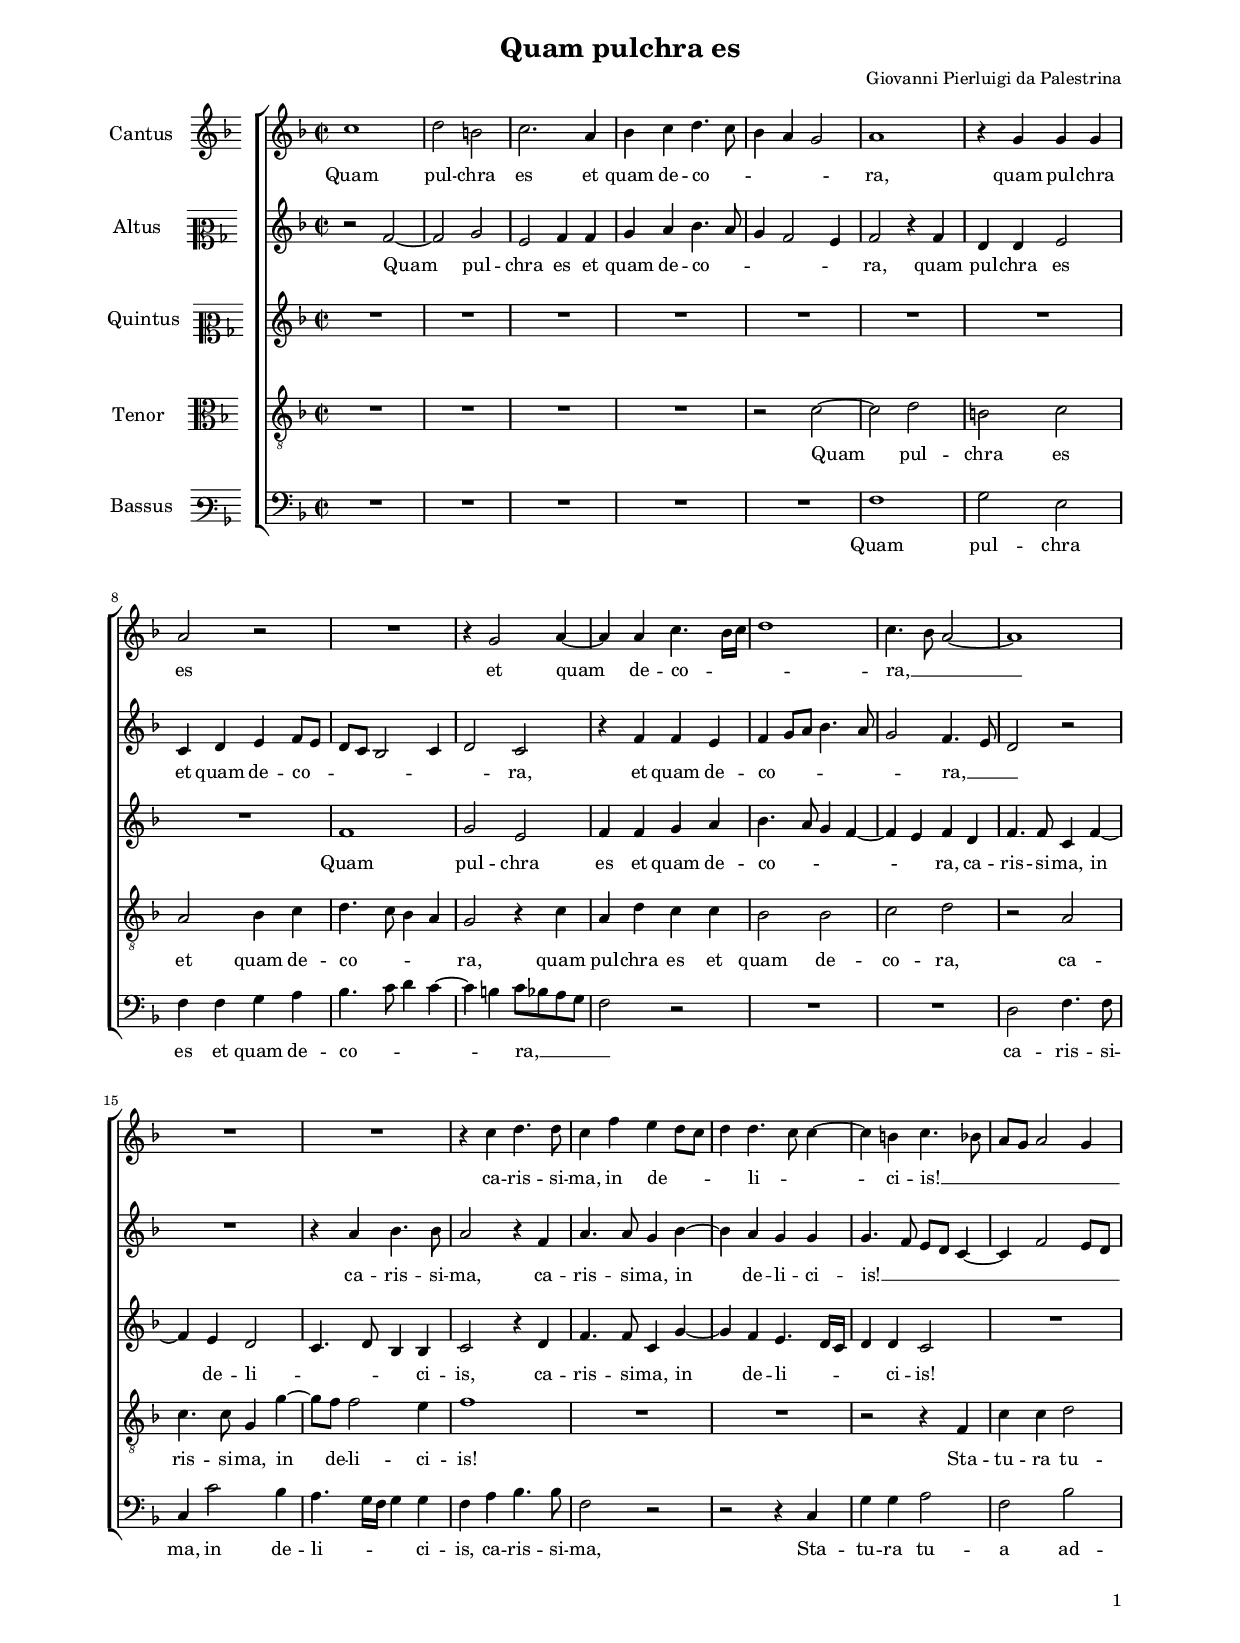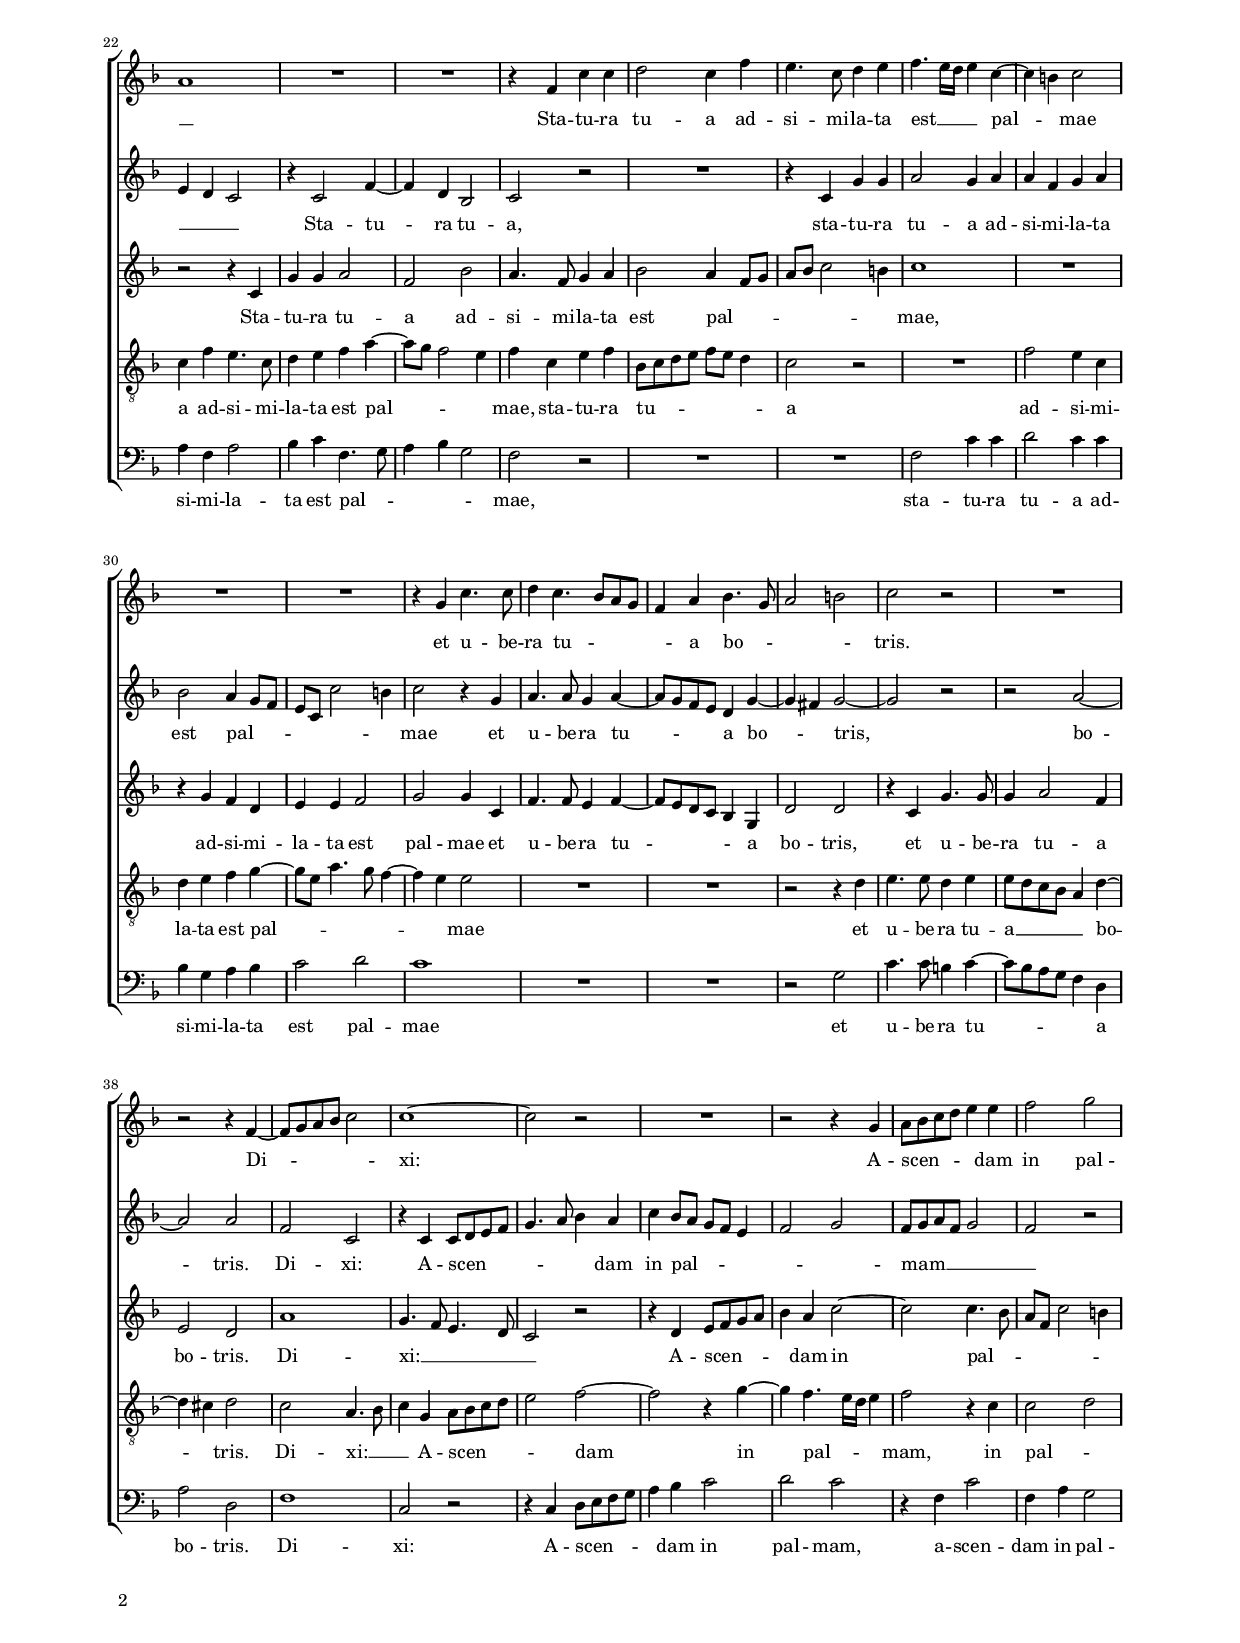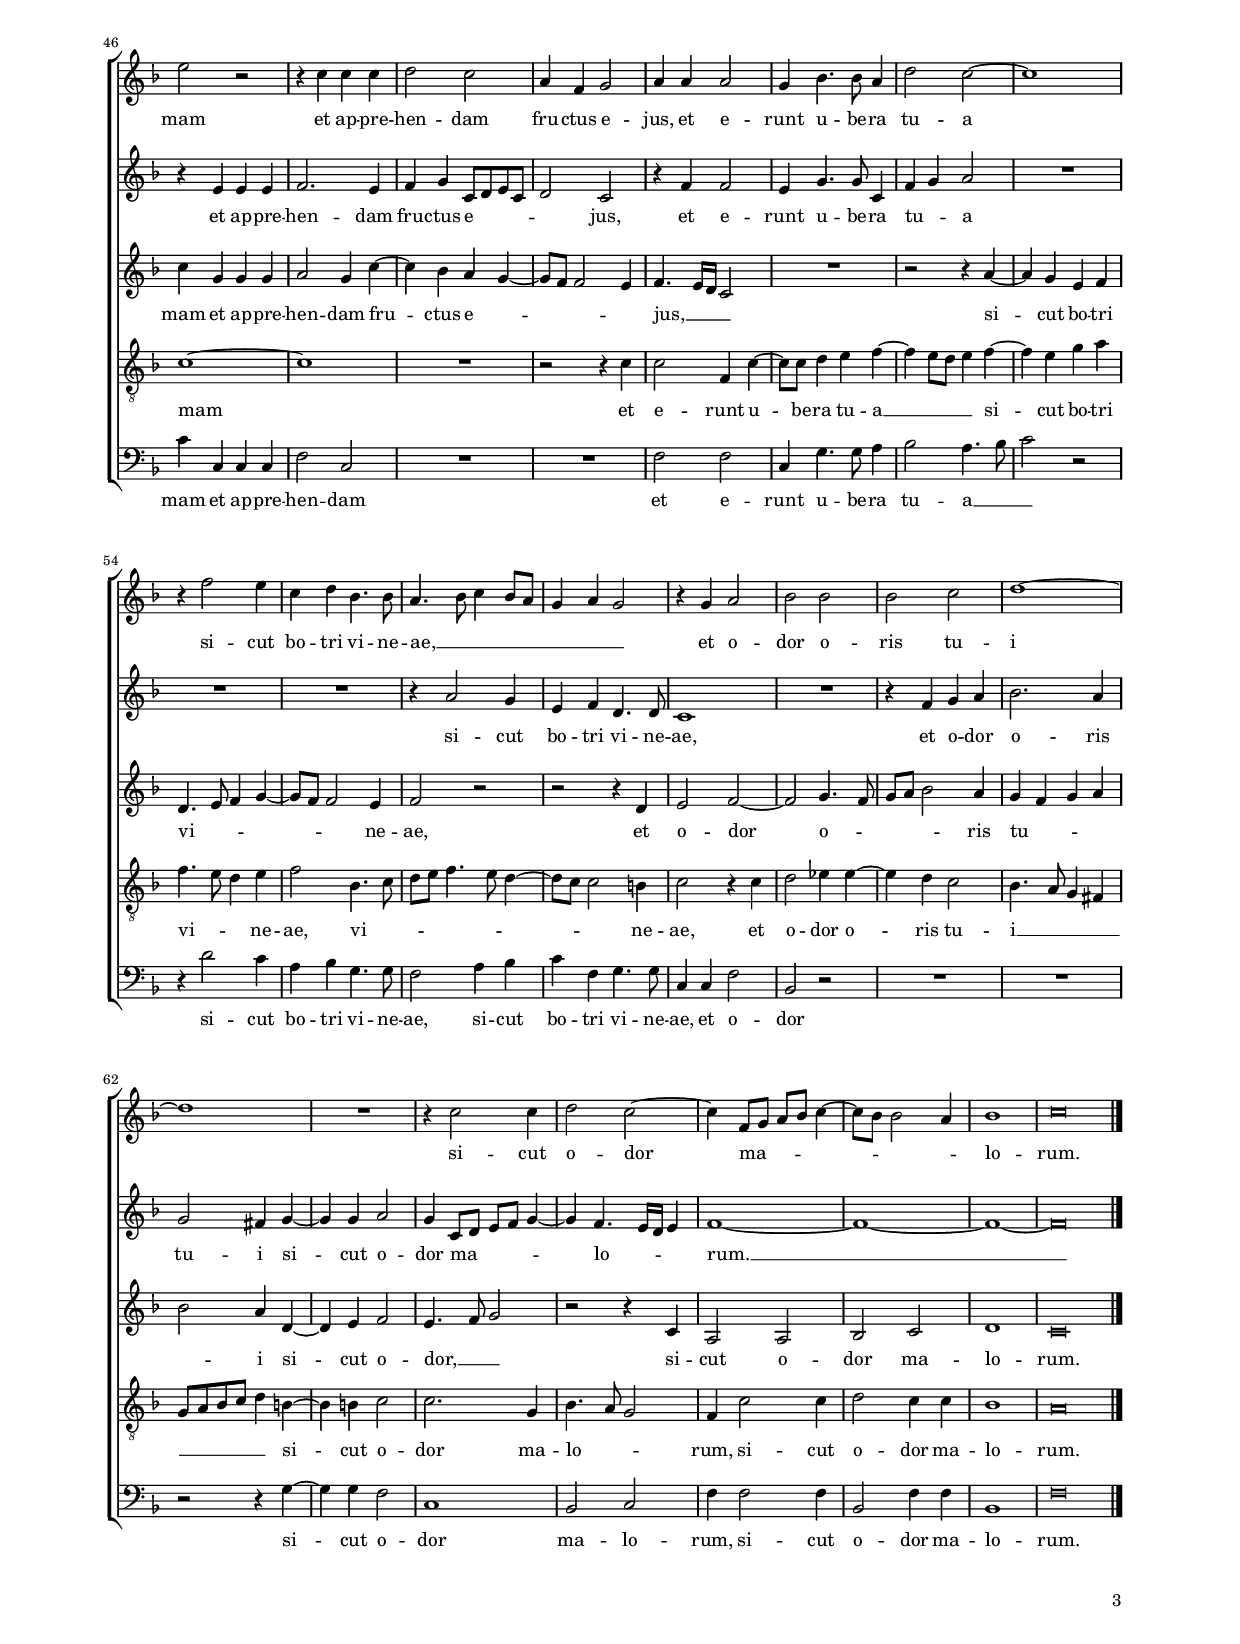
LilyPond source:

\header
{
  title="Quam pulchra es"
  composer="Giovanni Pierluigi da Palestrina"
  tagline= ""
}

\version "2.24.0"
\language deutsch
#(set-global-staff-size 15)
% #(set-default-paper-size "letter")
#(ly:set-option 'point-and-click #f)


\paper
	{
	top-margin = 1.8 \cm
	bottom-margin = 1.2 \cm
	left-margin = 2 \cm
	right-margin = 2 \cm
	ragged-bottom = ##f
	ragged-last-bottom = ##t
	print-page-number = ##f
	system-system-spacing = #'((basic-distance . 16) (minimum-distance . 14) (padding . 5) (strechability . 150))
	oddFooterMarkup=\markup   \fill-line { "" \fromproperty #'page:page-number-string }
	evenFooterMarkup=\markup  \fill-line { \fromproperty #'page:page-number-string "" }
	last-bottom-spacing = #'((basic-distance . 12) (minimum-distance . 7) (padding . 4))
	systems-per-page = 3
	page-count = 3
%	min-systems-per-page = 3
	markup-system-spacing.basic-distance = #12
	}

	
global = {
	\key f \major
	\time 2/2
	\set Score.tempoHideNote = ##t
	\tempo 4 = 95
	\skip 1*68
	\set Score.measureLength = #(ly:make-moment 2/1)
	\skip 1*2 \bar "|."
	}

	ficta = { \once \set suggestAccidentals = ##t }

	forget = #(define-music-function (music) (ly:music?) #{
		\accidentalStyle forget
		$music
		\accidentalStyle default
		#})


incipitcantus = \markup { \score {
	{
	\set Staff.instrumentName = \markup { \fontsize #1 "Cantus" }
	\key f \major
	\clef violin
	s4 \bar ""
	}
	\layout  {
	raggedright = ##t
	indent = 1.6 \cm
	line-width = 2.4\cm
	\context { \Staff \remove Time_signature_engraver }
	\override Staff.Clef.Y-extent = #'(0 . 0)
	}} \hspace #1 }

      
incipitaltus = \markup { \score {
	{
	\set Staff.instrumentName = \markup { \fontsize #1 "Altus" }
	\key f \major
	\clef mezzosoprano
	s4 \bar ""
	}
	\layout  {
	raggedright = ##t
	indent = 1.6 \cm
	line-width = 2.4\cm
	\context { \Staff \remove Time_signature_engraver }
	\override Staff.Clef.Y-extent = #'(0 . 0)
	}} \hspace #1 }
      
      
incipitquintus = \markup { \score {
	{
	\set Staff.instrumentName = \markup { \fontsize #1 "Quintus" }
	\key f \major
	\clef mezzosoprano
	s4 \bar ""
	}
	\layout  {
	raggedright = ##t
	indent = 1.6 \cm
	line-width = 2.4\cm
	\context { \Staff \remove Time_signature_engraver }
	\override Staff.Clef.Y-extent = #'(0 . 0)
	}} \hspace #1 }
    

incipittenor = \markup { \score {
	{
	\set Staff.instrumentName = \markup { \fontsize #1 "Tenor" }
	\key f \major
	\clef alto
	s4 \bar ""
	}
	\layout  {
	raggedright = ##t
	indent = 1.6 \cm
	line-width = 2.4\cm
	\context { \Staff \remove Time_signature_engraver }
	\override Staff.Clef.Y-extent = #'(0 . 0)
	}} \hspace #1 }
      
      
incipitbassus = \markup { \score {
	{
	\set Staff.instrumentName = \markup { \fontsize #1 "Bassus" }
	\key f \major
	\clef varbaritone
	s4 \bar ""
	}
	\layout  {
	raggedright = ##t
	indent = 1.6 \cm
	line-width = 2.4\cm
	\context { \Staff \remove Time_signature_engraver }
	\override Staff.Clef.Y-extent = #'(0 . 0)
	}} \hspace #1 }


cantus =  \relative c''
	{
	c1
	d2 h
	c2. a4
	b4 c d4. c8
%5
	b4 a g2 |
	a1
	r4 g g g
	a2 r
	R1
%10
	r4 g2 a4~ |
	a4 a c4. b16 c
	d1
	c4. b8 a2~
	a1
%15
	R1 |
	R1
	r4 c d4. d8
	c4 f e d8 c
	d4 d4. c8 c4~
%20
	c4 h c4. b8 |
	a8 g a2 g4
	a1
	R1
	R1
%25
	r4 f c' c |
	d2 c4 f
	e4. c8 d4 e
	f4. e16 d e4 c~
	c4 h c2
%30
	R1 |
	R1
	r4 g c4. c8
	d4 c4. b8 a g
	f4 a b4. g8
%35
	a2 h |
	c2 r
	R1
	r2 r4 f,~
	f8 g a b c2
%40
	c1~ |
	c2 r
	R1
	r2 r4 g
	a8 b c d e4 e
%45
	f2 g |
	e2 r
	r4 c c c
	d2 c
	a4 f g2
%50
	a4 a a2 |
	g4 b4. b8 a4
	d2 c~
	c1
	r4 f2 e4
%55
	c4 d b4. b8 |
	a4. b8 c4 b8 a
	g4 a g2
	r4 g a2
	b2 b
%60
	b2 c |
	d1~
	d1
	R1
	r4 c2 c4
%65
	d2 c~ |
	c4 f,8 g a b c4~
	c8 b b2 a4
	b1
	c\breve |
	}


altus =  \relative c'
	{
	r2 f~
	f2 g
	e2 f4 f
	g4 a b4. a8
%5
	g4 f2 e4 |
	f2 r4 f
	d4 d e2
	c4 d e f8 e
	d8 c b2 c4
%10
	d2 c |
	r4 f f e
	f4 g8 a b4. a8
	g2 f4. e8
	d2 r
%15
	R1 |
	r4 a' b4. b8
	a2 r4 f
	a4. a8 g4 b~
	b4 a g g
%20
	g4. f8 e d c4~ |
	c4 f2 e8 d
	e4 d c2
	r4 c2 f4~
	f4 d b2
%25
	c2 r |
	R1
	r4 c g' g
	a2 g4 a
	a4 f g a
%30
	b2 a4 g8 f |
	e8 c c'2 h4
	c2 r4 g
	a4. a8 g4 a~
	a8 g f e d4 g~
%35
	g4 fis g2~ |
	g2 r
	r2 a~
	a2 a
	f2 c
%40
	r4 c c8 d e f |
	g4. a8 b4 a
	c4 b8 a g f e4
	f2 g
	f8 g a f g2
%45
	f2 r |
	r4 e e e
	f2. e4
	f4 g c,8 d e c
	d2 c
%50
	r4 f f2 |
	e4 g4. g8 c,4
	f4 g a2
	R1
	R1
%55
	R1 |
	r4 a2 g4
	e4 f d4. d8
	c1
	R1
%60
	r4 f g a |
	b2. a4
	g2 fis4 g~
	g4 g a2
	g4 c,8 d e f g4~
%65
	g4 f4. e16 d e4 |
	f1~
	f1~
	f1~
	f\breve |
	}


quintus =  \relative c'
	{
	R1
	R1
	R1
	R1
%5
	R1 |
	R1
	R1
	R1
	f1
%10
	g2 e |
	f4 f g a
	b4. a8 g4 f~
	f4 e f d
	f4. f8 c4 f~
%15
	f4 e d2 |
	c4. d8 b4 b
	c2 r4 d
	f4. f8 c4 g'~
	g4 f e4. d16 c
%20
	d4 d c2 |
	R1
	r2 r4 c
	g'4 g a2
	f2 b
%25
	a4. f8 g4 a |
	b2 a4 f8 g
	a8 b c2 h4
	c1
	R1
%30
	r4 g f d |
	e4 e f2
	g2 g4 c,
	f4. f8 e4 f~
	f8 e d c b4 g
%35
	d'2 d |
	r4 c g'4. g8
	g4 a2 f4
	e2 d
	a'1
%40
	g4. f8 e4. d8 |
	c2 r
	r4 d e8 f g a
	b4 a c2~
	c2 c4. b8
%45
	a8 f c'2 h4 |
	c4 g g g
	a2 g4 c~
	c4 b a g~
	g8 f f2 e4
%50
	f4. e16 d c2
	R1
	r2 r4 a'~
	a4 g e f
	d4. e8 f4 g~
%55
	g8 f f2 e4 |
	f2 r
	r2 r4 d
	e2 f~
	f2 g4. f8
%60
	g8 a b2 a4 |
	g4 f g a
	b2 a4 d,~
	d4 e f2
	e4. f8 g2
%65
	r2 r4 c, |
	a2 a
	b2 c
	d1
	c\breve |
	}


tenor  =  \relative c'
	{
	R1
	R1
	R1
	R1
%5
	r2 c~ |
	c2 d
	h2 c
	a2 b4 c
	d4. c8 b4 a
%10
	g2 r4 c |
	a4 d c c
	b2 b
	c2 d
	r2 a
%15
	c4. c8 g4 g'~ |
	g8 f f2 e4
	f1
	R1
	R1
%20
	r2 r4 f, |
	c'4 c d2
	c4 f e4. c8
	d4 e f a~
	a8 g f2 e4
%25
	f4 c e f |
	b,8 c d e f e d4
	c2 r
	R1
	f2 e4 c
%30
	d4 e f g~ |
	g8 e a4. g8 f4~
	f4 e e2
	R1
	R1
%35
	r2 r4 d |
	e4. e8 d4 e
	e8 d c b a4 d~
	d4 cis d2
	c2 a4. b8
%40
	c4 g a8 b c d |
	e2 f~
	f2 r4 g~
	g4 f4. e16 d e4
	f2 r4 c
%45
	c2 d |
	c1~
	c1
	R1
	r2 r4 c
%50
	c2 f,4 c'~ |
	c8 c d4 e f~
	f4 e8 d e4 f~
	f4 e g a
	f4. e8 d4 e
%55
	f2 b,4. c8 |
	d8 e f4. e8 d4~
	d8 c c2 h4
	c2 r4 c
	d2 es4 es~
%60
	es4 d c2 |
	b4. a8 g4 fis
	g8 a b c d4 h~
	h4 h c2
	c2. g4
%65
	b4. a8 g2 |
	f4 c'2 c4
	d2 c4 c
	b1
	a\breve |
	}


bassus  =  \relative c
	{
	R1
	R1
	R1
	R1
%5
	R1 |
	f1
	g2 e
	f4 f g a
	b4. c8 d4 c~
%10
	c4 h c8 b a g |
	f2 r
	R1
	R1
	d2 f4. f8
%15
	c4 c'2 b4 |
	a4. g16 f g4 g
	f4 a b4. b8
	f2 r
	r2 r4 c
%20
	g'4 g a2 |
	f2 b
	a4 f a2
	b4 c f,4. g8
	a4 b g2
%25
	f2 r |
	R1
	R1
	f2 c'4 c
	d2 c4 c
%30
	b4 g a b |
	c2 d
	c1
	R1
	R1
%35
	r2 g |
	c4. c8 h4 c~
	c8 b a g f4 d
	a'2 d,
	f1
%40
	c2 r |
	r4 c d8 e f g
	a4 b c2
	d2 c
	r4 f, c'2
%45
	f,4 a g2 |
	c4 c, c c
	f2 c
	R1
	R1
%50
	f2 f |
	c4 g'4. g8 a4
	b2 a4. b8
	c2 r
	r4 d2 c4
%55
	a4 b g4. g8 |
	f2 a4 b
	c4 f, g4. g8
	c,4 c f2
	b,2 r
%60
	R1 |
	R1
	r2 r4 g'~
	g4 g f2
	c1
%65
	b2 c |
	f4 f2 f4
	b,2 f'4 f
	b,1
	f'\breve |
	}


lyricscantus = \lyricmode {
	Quam pul -- chra es et quam de -- co -- _ _ _ _ ra,
	quam pul -- chra es et quam de -- co -- _ _ _ ra, __ _ _ 
	ca -- ris -- si -- ma,
	in de -- _ _ _ li -- _ _ ci -- is! __ _ _ _ _ _ _
	Sta -- tu -- ra tu -- a ad -- si -- mi -- la -- ta est __ _ _ _ pal -- _ mae
	et u -- be -- ra tu -- _ _ _ _ a bo -- _ _ _ tris.
	Di -- _ _ _ _ xi:
	A -- scen -- _ _ _ _ dam in pal -- mam
	et ap -- pre -- hen -- dam fru -- ctus e -- jus,
	et e -- runt u -- be -- ra tu -- a
	si -- cut bo -- tri vi -- ne -- ae, __ _ _ _ _ _ _ _
	et o -- dor o -- ris tu -- i
	si -- cut o -- dor ma -- _ _ _ _ _ _ _ lo -- rum.
	}


lyricsaltus = \lyricmode {
	Quam pul -- chra es et quam de -- co -- _ _ _ _ ra,
	quam pul -- chra es et quam de -- co -- _ _ _ _ _ _ ra,
	et quam de -- co -- _ _ _ _ _ ra, __ _ _
	ca -- ris -- si -- ma,
	ca -- ris -- si -- ma,
	in de -- li -- ci -- is! __ _ _ _ _ _ _ _ _ _ _ 
	Sta -- tu -- ra tu -- a,
	sta -- tu -- ra tu -- a ad -- si -- mi -- la -- ta est pal -- _ _ _ _ _ _ mae
	et u -- be -- ra tu -- _ _ _ a bo -- _ tris,
	bo -- tris.
	Di -- xi:
	A -- scen -- _ _ _ _ _ _ dam in pal -- _ _ _ _ _ _ mam __ _ _ _ _ _
	et ap -- pre -- hen -- dam fru -- ctus e -- _ _ _ _ jus,
	et e -- runt u -- be -- ra tu -- _ a
	si -- cut bo -- tri vi -- ne -- ae,
	et o -- dor o -- ris tu -- i
	si -- cut o -- dor ma -- _ _ _ _ lo -- _ _ _ rum. __
	}


lyricsquintus = \lyricmode {
	Quam pul -- chra es et quam de -- co -- _ _ _ _ ra,
	ca -- ris -- si -- ma,
	in de -- li -- _ _ _ ci -- is,
	ca -- ris -- si -- ma,
	in de -- li -- _ _ _ ci -- is!
	Sta -- tu -- ra tu -- a ad -- si -- mi -- la -- ta est pal -- _ _ _ _ _ _ mae,
	ad -- si -- mi -- la -- ta est pal -- mae
	et u -- be -- ra tu -- _ _ _ _ a bo -- tris,
	et u -- be -- ra tu -- a bo -- tris.
	Di -- xi: __ _ _ _ _
	A -- scen -- _ _ _ _ dam in pal -- _ _ _ _ _ mam
	et ap -- pre -- hen -- dam fru -- ctus e -- _ _ _ _ jus, __ _ _ _
	si -- cut bo -- tri vi -- _ _ _ _ _ ne -- ae,
	et o -- dor o -- _ _ _ _ ris tu -- _ _ _ _ i
	si -- cut o -- dor, __ _ _ 
	si -- cut o -- dor ma -- lo -- rum.
	}


lyricstenor = \lyricmode {
	Quam pul -- chra es et quam de -- co -- _ _ _ ra,
	quam pul -- chra es et quam de -- co -- ra,
	ca -- ris -- si -- ma,
	in de -- li -- ci -- is!
	Sta -- tu -- ra tu -- a ad -- si -- mi -- la -- ta est pal -- _ _ _ mae,
	sta -- tu -- ra tu -- _ _ _ _ _ _ a ad -- si -- mi -- la -- ta est pal -- _ _ _ _ _ mae
	et u -- be -- ra tu -- a __ _ _ _ _ bo -- _ tris.
	Di -- xi: __ _ _
	A -- scen -- _ _ _ _ dam in pal -- _ _ _ mam,
	in pal -- _ mam
	et e -- runt u -- be -- ra tu -- a __ _ _ _
	si -- cut bo -- tri vi -- _ _ ne -- ae,
	vi -- _ _ _ _ _ _ _ _ ne -- ae,
	et o -- dor o -- ris tu -- i __ _ _ _ _ _ _ _ _
	si -- cut o -- dor ma -- lo -- _ _ rum,
	si -- cut o -- dor ma -- lo -- rum.
	}


lyricsbassus = \lyricmode {
	Quam pul -- chra es et quam de -- co -- _ _ _ _ ra, __ _ _ _ _
	ca -- ris -- si -- ma,
	in de -- li -- _ _ _ ci -- is,
	ca -- ris -- si -- ma,
	Sta -- tu -- ra tu -- a ad -- si -- mi -- la -- ta est pal -- _ _ _ _ mae,
	sta -- tu -- ra tu -- a ad -- si -- mi -- la -- ta est pal -- mae
	et u -- be -- ra tu -- _ _ _ _ a bo -- tris.
	Di -- xi:
	A -- scen -- _ _ _ _ dam in pal -- mam,
	a -- scen -- dam in pal -- mam
	et ap -- pre -- hen -- dam
	et e -- runt u -- be -- ra tu -- a __ _ _
	si -- cut bo -- tri vi -- ne -- ae,
	si -- cut bo -- tri vi -- ne -- ae,
	et o -- dor
	si -- cut o -- dor ma -- lo -- rum,
	si -- cut o -- dor ma -- lo -- rum.
	}


\score
{  
	% \transpose {
	\new ChoirStaff \with { \override StaffGrouper.staff-staff-spacing.basic-distance = #12 }
	<<

	\new Staff << \global
	\new Voice="v1" {
		\set Staff.instrumentName=\incipitcantus
%		\set Staff.instrumentName= "S"
		\set Staff.midiInstrument = "reed organ"
		\clef violin
		\cantus }
	\new Lyrics \lyricsto "v1" {\lyricscantus }
	>>


	\new Staff << \global
	\new Voice="v2" {
		\set Staff.instrumentName=\incipitaltus
%		\set Staff.instrumentName= "A"
		\set Staff.midiInstrument = "reed organ"
		\clef violin % "G_8"
		\altus}
	\new Lyrics \lyricsto "v2" {\lyricsaltus }
	>>


	\new Staff << \global
	\new Voice="v5" {
		\set Staff.instrumentName=\incipitquintus
%		\set Staff.instrumentName= "Q"
		\set Staff.midiInstrument = "reed organ"
		\clef violin % "G_8"
		\quintus}
	\new Lyrics \lyricsto "v5" {\lyricsquintus }
	>>

	\new Staff << \global
	\new Voice="v3" {
		\set Staff.instrumentName=\incipittenor
%		\set Staff.instrumentName= "T"
		\set Staff.midiInstrument = "reed organ"
		\clef "G_8"
		\tenor }
	\new Lyrics \lyricsto "v3" {\lyricstenor }
	>>


	\new Staff << \global
	\new Voice="v4" {
		\set Staff.instrumentName=\incipitbassus
%		\set Staff.instrumentName= "B"
		\set Staff.midiInstrument = "reed organ"
		\clef bass 
		\bassus }
	\new Lyrics \lyricsto "v4" {\lyricsbassus}
	>>

	>>
	% } % transpose

	\layout
	{
	indent = 2.5\cm
	\context { \Lyrics \override VerticalAxisGroup.nonstaff-relatedstaff-spacing.padding = #1.4 }
	\context { \Staff \override TimeSignature.break-visibility = #end-of-line-invisible }
%	\context { \Staff \consists Ambitus_engraver }
	\context { \Score \override BarNumber.padding = #2 }
	\context { \Voice \override NoteHead.style = #'baroque }
	}

\midi
	{
    	
	}

}


% EOF
